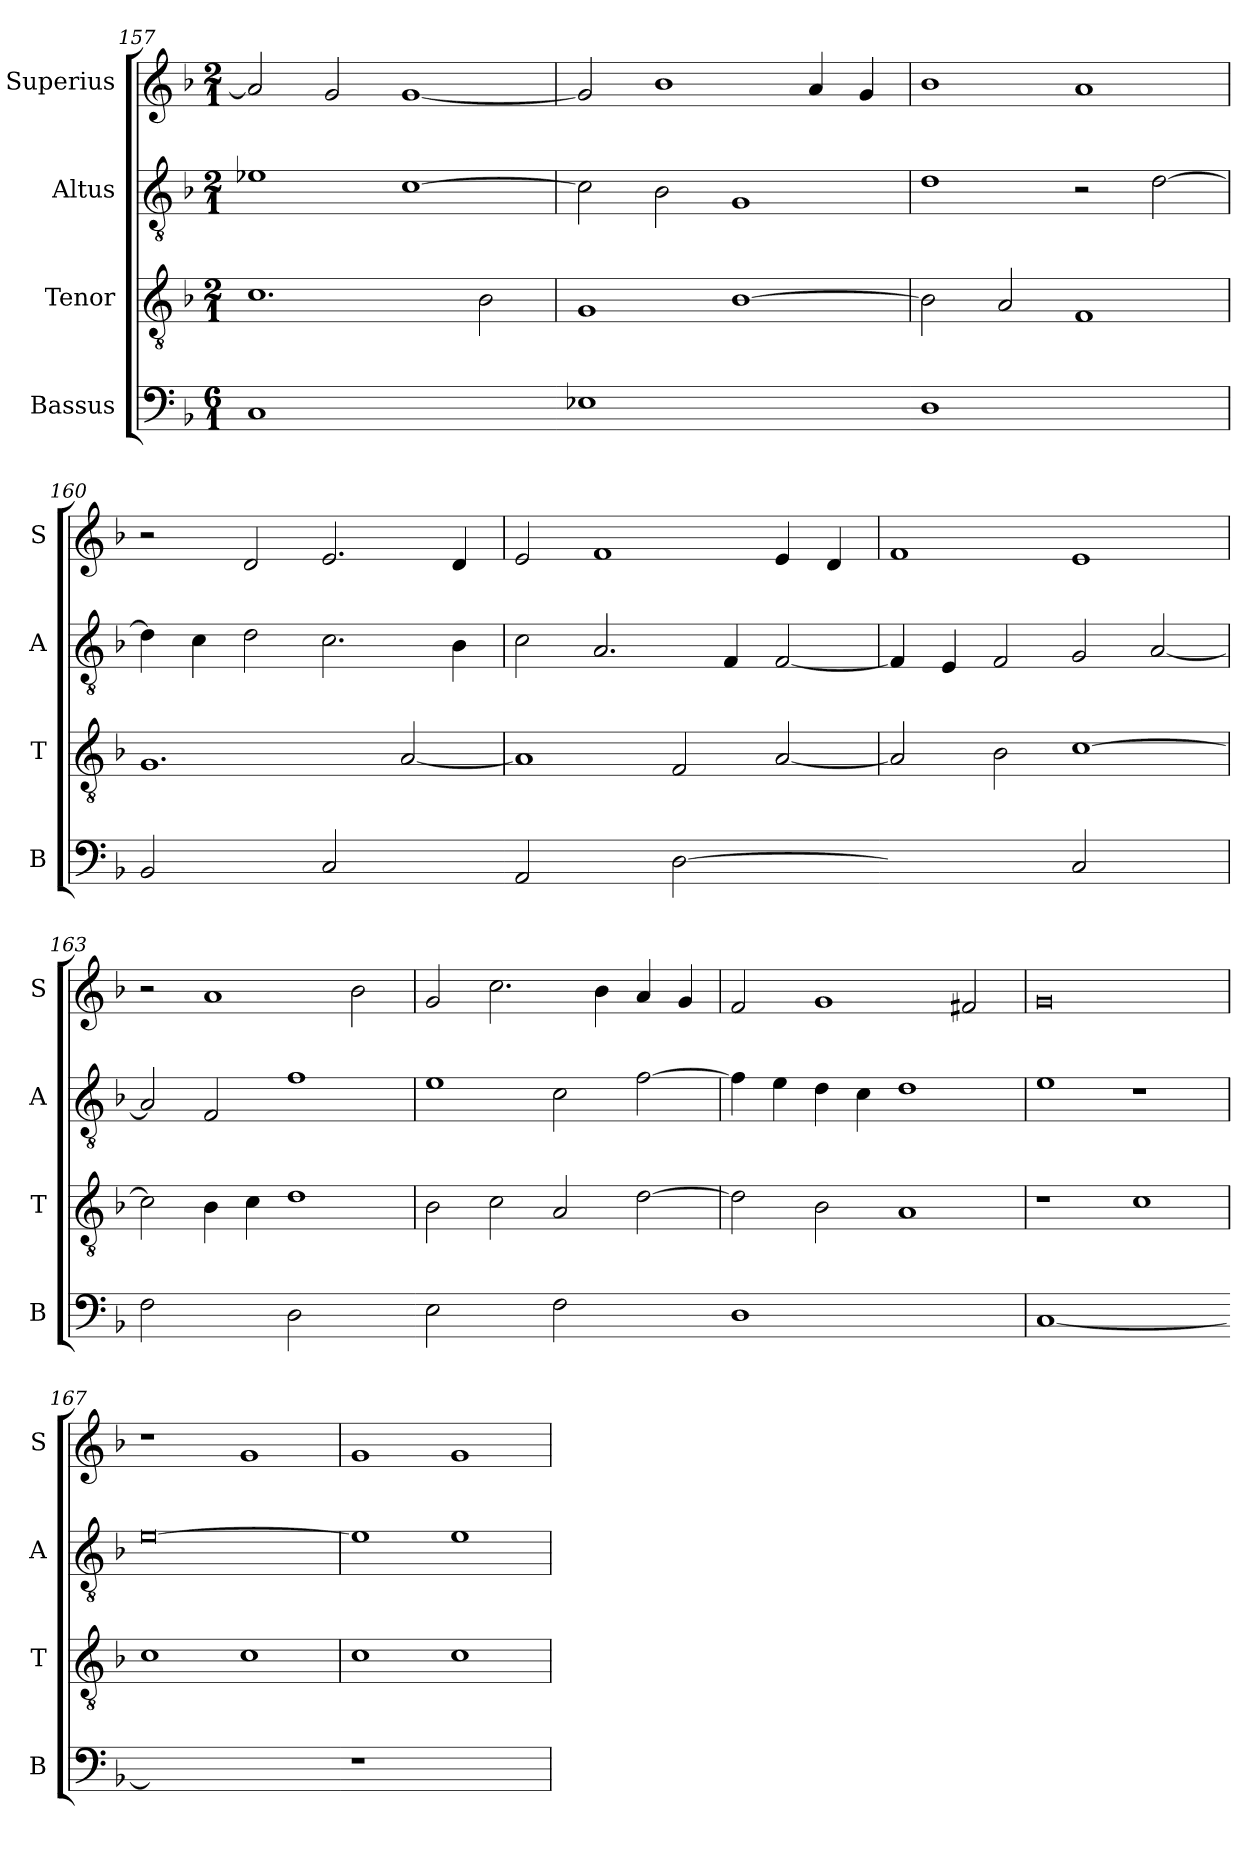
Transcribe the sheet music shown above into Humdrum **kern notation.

**kern	**kern	**kern	**kern
*part4	*part3	*part2	*part1
*staff4	*staff3	*staff2	*staff1
*I"Bassus	*I"Tenor	*I"Altus	*I"Superius
*I'B	*I'T	*I'A	*I'S
*clefF4	*clefGv2	*clefGv2	*clefG2
*k[b-]	*k[b-]	*k[b-]	*k[b-]
*M6/1	*M2/1	*M2/1	*M2/1
=157	=157	=157	=157
!LO:N:vis=1	!	!	!
0C	1.c	1e-X	2a/]
.	.	.	2g/
.	.	[1c	[1g
.	2B-\	.	.
=158-	=158	=158	=158
!LO:N:vis=1	!	!	!
0E-X	1G	2c\]	2g/]
.	.	2B-\	1b-
.	[1B-	1G	.
.	.	.	4a/
.	.	.	4g/
=159-	=159	=159	=159
!LO:N:vis=1	!	!	!
0D	2B-\]	1d	1b-
.	2A/	.	.
.	1F	2r	1a
.	.	[2d\	.
=160	=160	=160	=160
!LO:N:vis=2	!	!	!
1BB-	1.G	4d\]	2r
.	.	4c\	.
.	.	2d\	2d/
!LO:N:vis=2	!	!	!
1C	.	2.c\	2.e/
.	[2A/	.	.
.	.	4B-\	4d/
=161-	=161	=161	=161
!LO:N:vis=2	!	!	!
1AA	1A]	2c\	2e/
.	.	2.A/	1f
!LO:N:vis=2	!	!	!
[1D	2F/	.	.
.	.	4F/	.
.	[2A/	[2F/	4e/
.	.	.	4d/
=162-	=162	=162	=162
!LO:N:vis=2	!	!	!
1Dyy]	2A/]	4F/]	1f
.	.	4E/	.
.	2B-\	2F/	.
!LO:N:vis=2	!	!	!
1C	[1c	2G/	1e
.	.	[2A/	.
=163	=163	=163	=163
!LO:N:vis=2	!	!	!
1F	2c\]	2A/]	2r
.	4B-\	2F/	1a
.	4c\	.	.
!LO:N:vis=2	!	!	!
1D	1d	1f	.
.	.	.	2b-\
=164-	=164	=164	=164
!LO:N:vis=2	!	!	!
1E	2B-\	1e	2g/
.	2c\	.	2.cc\
!LO:N:vis=2	!	!	!
1F	2A/	2c\	.
.	.	.	4b-\
.	[2d\	[2f\	4a/
.	.	.	4g/
=165-	=165	=165	=165
!LO:N:vis=1	!	!	!
0D	2d\]	4f\]	2f/
.	.	4e\	.
.	2B-\	4d\	1g
.	.	4c\	.
.	1A	1d	.
.	.	.	2f#X/
=166	=166	=166	=166
!LO:N:vis=1	!	!	!
[0C	1r	1e	0g
.	1c	1r	.
=167-	=167	=167	=167
!LO:N:vis=1	!	!	!
0Cyy]	1c	[0e	1r
.	1c	.	1g
=168-	=168	=168	=168
!LO:N:vis=1	!	!	!
0r	1c	1e]	1g
.	1c	1e	1g
=	=	=	=
*-	*-	*-	*-
